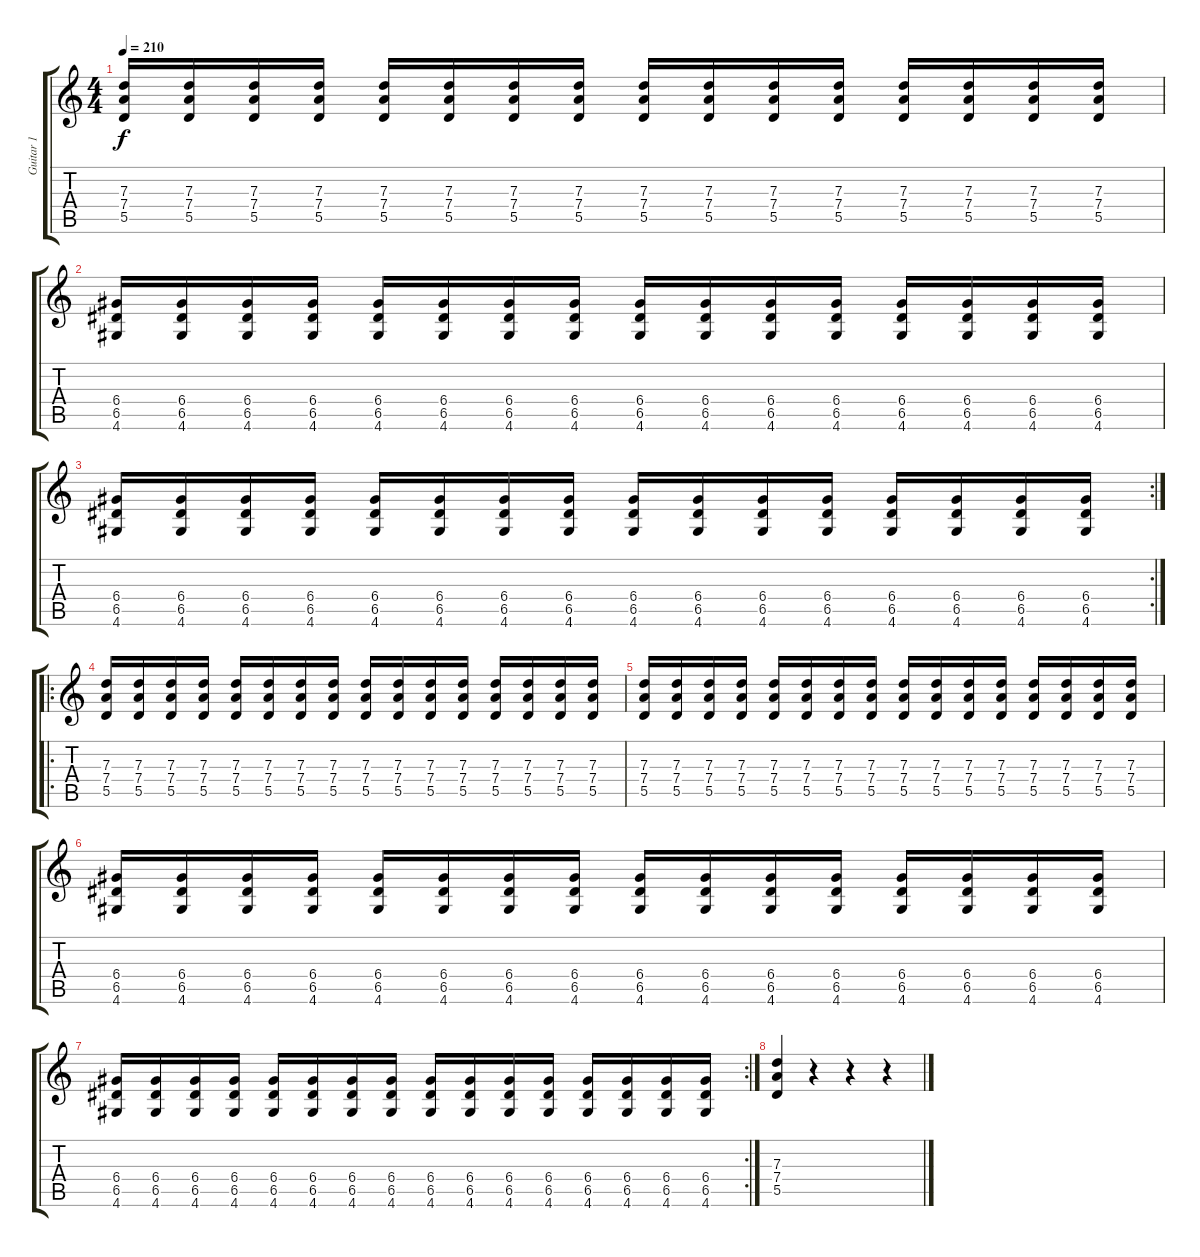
\track ("Guitar 1" "Guitar 1") {instrument distortionguitar}
\staff {score tabs}
\tuning (E4 B3 G3 D3 A2 E2) {hide}
\ts (4 4)
\tempo 210
\clef g2
\ks c
(7.3 7.4 5.5).16{dy f} (7.3 7.4 5.5).16 (7.3 7.4 5.5).16 (7.3 7.4 5.5).16 (7.3 7.4 5.5).16 (7.3 7.4 5.5).16 (7.3 7.4 5.5).16 (7.3 7.4 5.5).16 (7.3 7.4 5.5).16 (7.3 7.4 5.5).16 (7.3 7.4 5.5).16 (7.3 7.4 5.5).16 (7.3 7.4 5.5).16 (7.3 7.4 5.5).16 (7.3 7.4 5.5).16 (7.3 7.4 5.5).16 |
(6.4 6.5 4.6).16 (6.4 6.5 4.6).16 (6.4 6.5 4.6).16 (6.4 6.5 4.6).16 (6.4 6.5 4.6).16 (6.4 6.5 4.6).16 (6.4 6.5 4.6).16 (6.4 6.5 4.6).16 (6.4 6.5 4.6).16 (6.4 6.5 4.6).16 (6.4 6.5 4.6).16 (6.4 6.5 4.6).16 (6.4 6.5 4.6).16 (6.4 6.5 4.6).16 (6.4 6.5 4.6).16 (6.4 6.5 4.6).16 |
\rc 2
(6.4 6.5 4.6).16 (6.4 6.5 4.6).16 (6.4 6.5 4.6).16 (6.4 6.5 4.6).16 (6.4 6.5 4.6).16 (6.4 6.5 4.6).16 (6.4 6.5 4.6).16 (6.4 6.5 4.6).16 (6.4 6.5 4.6).16 (6.4 6.5 4.6).16 (6.4 6.5 4.6).16 (6.4 6.5 4.6).16 (6.4 6.5 4.6).16 (6.4 6.5 4.6).16 (6.4 6.5 4.6).16 (6.4 6.5 4.6).16 |
\ro
(7.3 7.4 5.5).16 (7.3 7.4 5.5).16 (7.3 7.4 5.5).16 (7.3 7.4 5.5).16 (7.3 7.4 5.5).16 (7.3 7.4 5.5).16 (7.3 7.4 5.5).16 (7.3 7.4 5.5).16 (7.3 7.4 5.5).16 (7.3 7.4 5.5).16 (7.3 7.4 5.5).16 (7.3 7.4 5.5).16 (7.3 7.4 5.5).16 (7.3 7.4 5.5).16 (7.3 7.4 5.5).16 (7.3 7.4 5.5).16 |
(7.3 7.4 5.5).16 (7.3 7.4 5.5).16 (7.3 7.4 5.5).16 (7.3 7.4 5.5).16 (7.3 7.4 5.5).16 (7.3 7.4 5.5).16 (7.3 7.4 5.5).16 (7.3 7.4 5.5).16 (7.3 7.4 5.5).16 (7.3 7.4 5.5).16 (7.3 7.4 5.5).16 (7.3 7.4 5.5).16 (7.3 7.4 5.5).16 (7.3 7.4 5.5).16 (7.3 7.4 5.5).16 (7.3 7.4 5.5).16 |
(6.4 6.5 4.6).16 (6.4 6.5 4.6).16 (6.4 6.5 4.6).16 (6.4 6.5 4.6).16 (6.4 6.5 4.6).16 (6.4 6.5 4.6).16 (6.4 6.5 4.6).16 (6.4 6.5 4.6).16 (6.4 6.5 4.6).16 (6.4 6.5 4.6).16 (6.4 6.5 4.6).16 (6.4 6.5 4.6).16 (6.4 6.5 4.6).16 (6.4 6.5 4.6).16 (6.4 6.5 4.6).16 (6.4 6.5 4.6).16 |
\rc 2
(6.4 6.5 4.6).16 (6.4 6.5 4.6).16 (6.4 6.5 4.6).16 (6.4 6.5 4.6).16 (6.4 6.5 4.6).16 (6.4 6.5 4.6).16 (6.4 6.5 4.6).16 (6.4 6.5 4.6).16 (6.4 6.5 4.6).16 (6.4 6.5 4.6).16 (6.4 6.5 4.6).16 (6.4 6.5 4.6).16 (6.4 6.5 4.6).16 (6.4 6.5 4.6).16 (6.4 6.5 4.6).16 (6.4 6.5 4.6).16 |
(7.3 7.4 5.5).4 r.4 r.4 r.4
